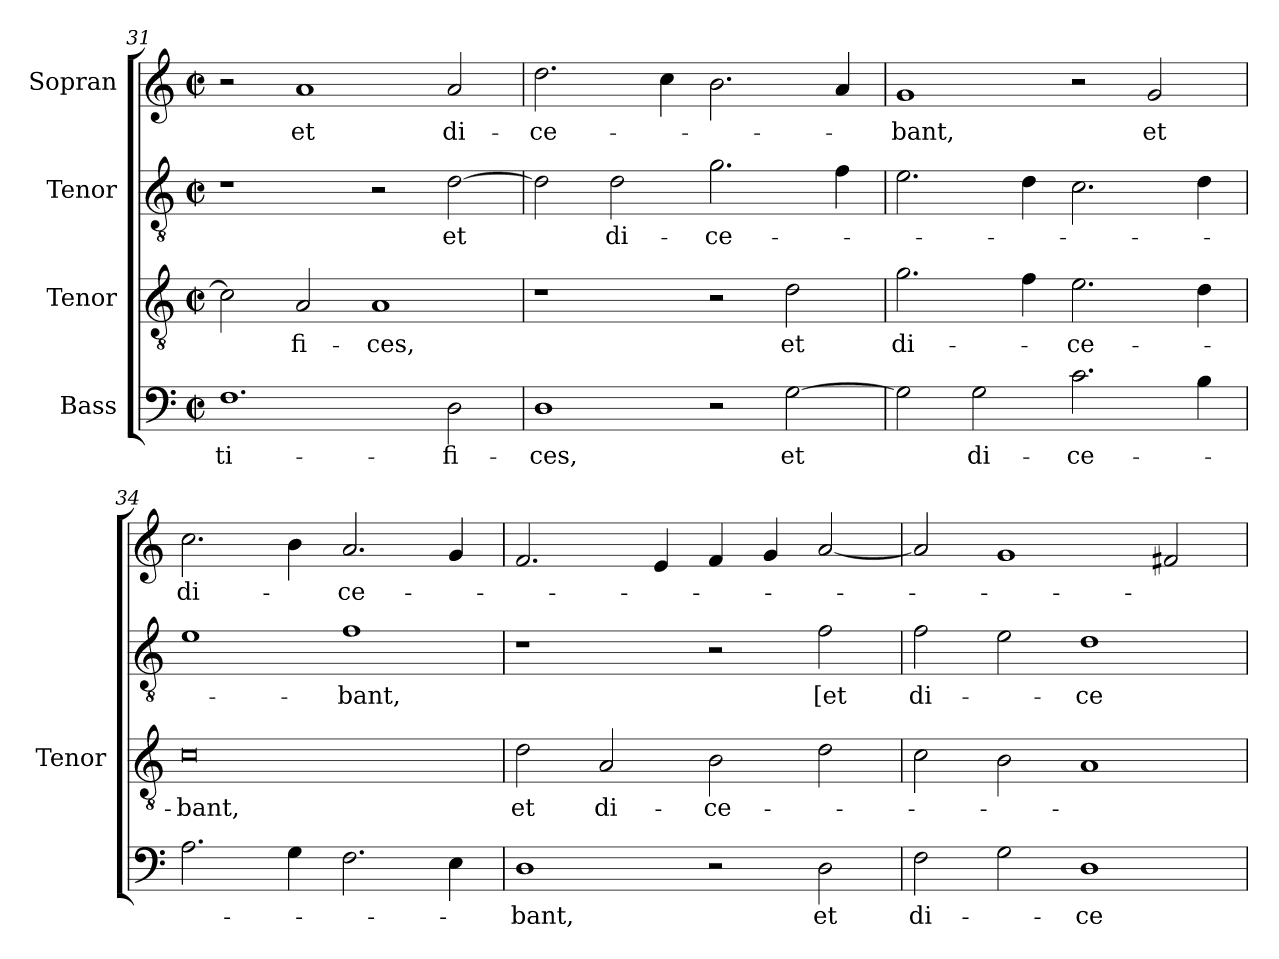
**kern	**text	**kern	**text	**kern	**text	**kern	**text
*part4	*part4	*part3	*part3	*part2	*part2	*part1	*part1
*staff4	*staff4	*staff3	*staff3	*staff2	*staff2	*staff1	*staff1
*I"Bass	*	*I"Tenor	*	*I"Tenor	*	*I"Sopran	*
*	*	*I'Tenor	*	*	*	*	*
*clefF4	*	*clefGv2	*	*clefGv2	*	*clefG2	*
*	*	*ITrd7c12	*	*ITrd7c12	*	*	*
*k[]	*	*k[]	*	*k[]	*	*k[]	*
*M2/2	*	*M2/2	*	*M2/2	*	*M2/2	*
*met(c|)	*	*met(c|)	*	*met(c|)	*	*met(c|)	*
=31	=31	=31	=31	=31	=31	=31	=31
!	!LO:LY:b:color=#000000	!	!	!	!	!	!
1.Fi	-ti-	2Ci\]	.	1r	.	2r	.
!	!	!	!LO:LY:b:color=#000000	!	!	!	!
!	!	!	!	!	!	!	!LO:LY:b:color=#000000
.	.	2AAi/	-fi-	.	.	1ai	et
!	!	!	!LO:LY:b:color=#000000	!	!	!	!
.	.	1AAi	-ces,	2r	.	.	.
!	!LO:LY:b:color=#000000	!	!	!	!	!	!
!	!	!	!	!	!LO:LY:b:color=#000000	!	!
!	!	!	!	!	!	!	!LO:LY:b:color=#000000
2Di\	-fi-	.	.	[>2Di\	et	2ai/	di-
=32	=32	=32	=32	=32	=32	=32	=32
!	!LO:LY:b:color=#000000	!	!	!	!	!	!
!	!	!	!	!	!	!	!LO:LY:b:color=#000000
1Di	-ces,	1r	.	2Di\]	.	2.ddi\	-ce-
!	!	!	!	!	!LO:LY:b:color=#000000	!	!
.	.	.	.	2Di\	di-	.	.
.	.	.	.	.	.	4cci\	.
!	!	!	!	!	!LO:LY:b:color=#000000	!	!
2r	.	2r	.	2.Gi\	-ce-	2.bi\	.
!	!LO:LY:b:color=#000000	!	!	!	!	!	!
!	!	!	!LO:LY:b:color=#000000	!	!	!	!
[>2Gi\	et	2Di\	et	.	.	.	.
.	.	.	.	4Fi\	.	4ai/	.
=33	=33	=33	=33	=33	=33	=33	=33
!	!	!	!LO:LY:b:color=#000000	!	!	!	!
!	!	!	!	!	!	!	!LO:LY:b:color=#000000
2Gi\]	.	2.Gi\	di-	2.Ei\	.	1gi	-bant,
!	!LO:LY:b:color=#000000	!	!	!	!	!	!
2Gi\	di-	.	.	.	.	.	.
.	.	4Fi\	.	4Di\	.	.	.
!	!LO:LY:b:color=#000000	!	!	!	!	!	!
!	!	!	!LO:LY:b:color=#000000	!	!	!	!
2.ci\	-ce-	2.Ei\	-ce-	2.Ci\	.	2r	.
!	!	!	!	!	!	!	!LO:LY:b:color=#000000
.	.	.	.	.	.	2gi/	et
4Bi\	.	4Di\	.	4Di\	.	.	.
!!LO:LB:g=z
=34	=34	=34	=34	=34	=34	=34	=34
!	!	!	!LO:LY:b:color=#000000	!	!	!	!
!	!	!	!	!	!	!	!LO:LY:b:color=#000000
2.Ai\	.	0Ci	-bant,	1Ei	.	2.cci\	di-
4Gi\	.	.	.	.	.	4bi\	.
!	!	!	!	!	!LO:LY:b:color=#000000	!	!
!	!	!	!	!	!	!	!LO:LY:b:color=#000000
2.Fi\	.	.	.	1Fi	-bant,	2.ai/	-ce-
4Ei\	.	.	.	.	.	4gi/	.
=35	=35	=35	=35	=35	=35	=35	=35
!	!LO:LY:b:color=#000000	!	!	!	!	!	!
!	!	!	!LO:LY:b:color=#000000	!	!	!	!
1Di	-bant,	2Di\	et	1r	.	2.fi/	.
!	!	!	!LO:LY:b:color=#000000	!	!	!	!
.	.	2AAi/	di-	.	.	.	.
.	.	.	.	.	.	4ei/	.
!	!	!	!LO:LY:b:color=#000000	!	!	!	!
2r	.	2BBi\	-ce-	2r	.	4fi/	.
.	.	.	.	.	.	4gi/	.
!	!LO:LY:b:color=#000000	!	!	!	!	!	!
!	!	!	!	!	!LO:LY:b:color=#000000	!	!
2Di\	et	2Di\	.	2Fi\	[et	[<2ai/	.
=36	=36	=36	=36	=36	=36	=36	=36
!	!LO:LY:b:color=#000000	!	!	!	!	!	!
!	!	!	!	!	!LO:LY:b:color=#000000	!	!
2Fi\	di-	2Ci\	.	2Fi\	di-	2ai/]	.
2Gi\	.	2BBi\	.	2Ei\	.	1gi	.
!	!LO:LY:b:color=#000000	!	!	!	!	!	!
!	!	!	!	!	!LO:LY:b:color=#000000	!	!
1Di	-ce-	1AAi	.	1Di	-ce-	.	.
.	.	.	.	.	.	2f#Xi/	.
=	=	=	=	=	=	=	=
*-	*-	*-	*-	*-	*-	*-	*-
